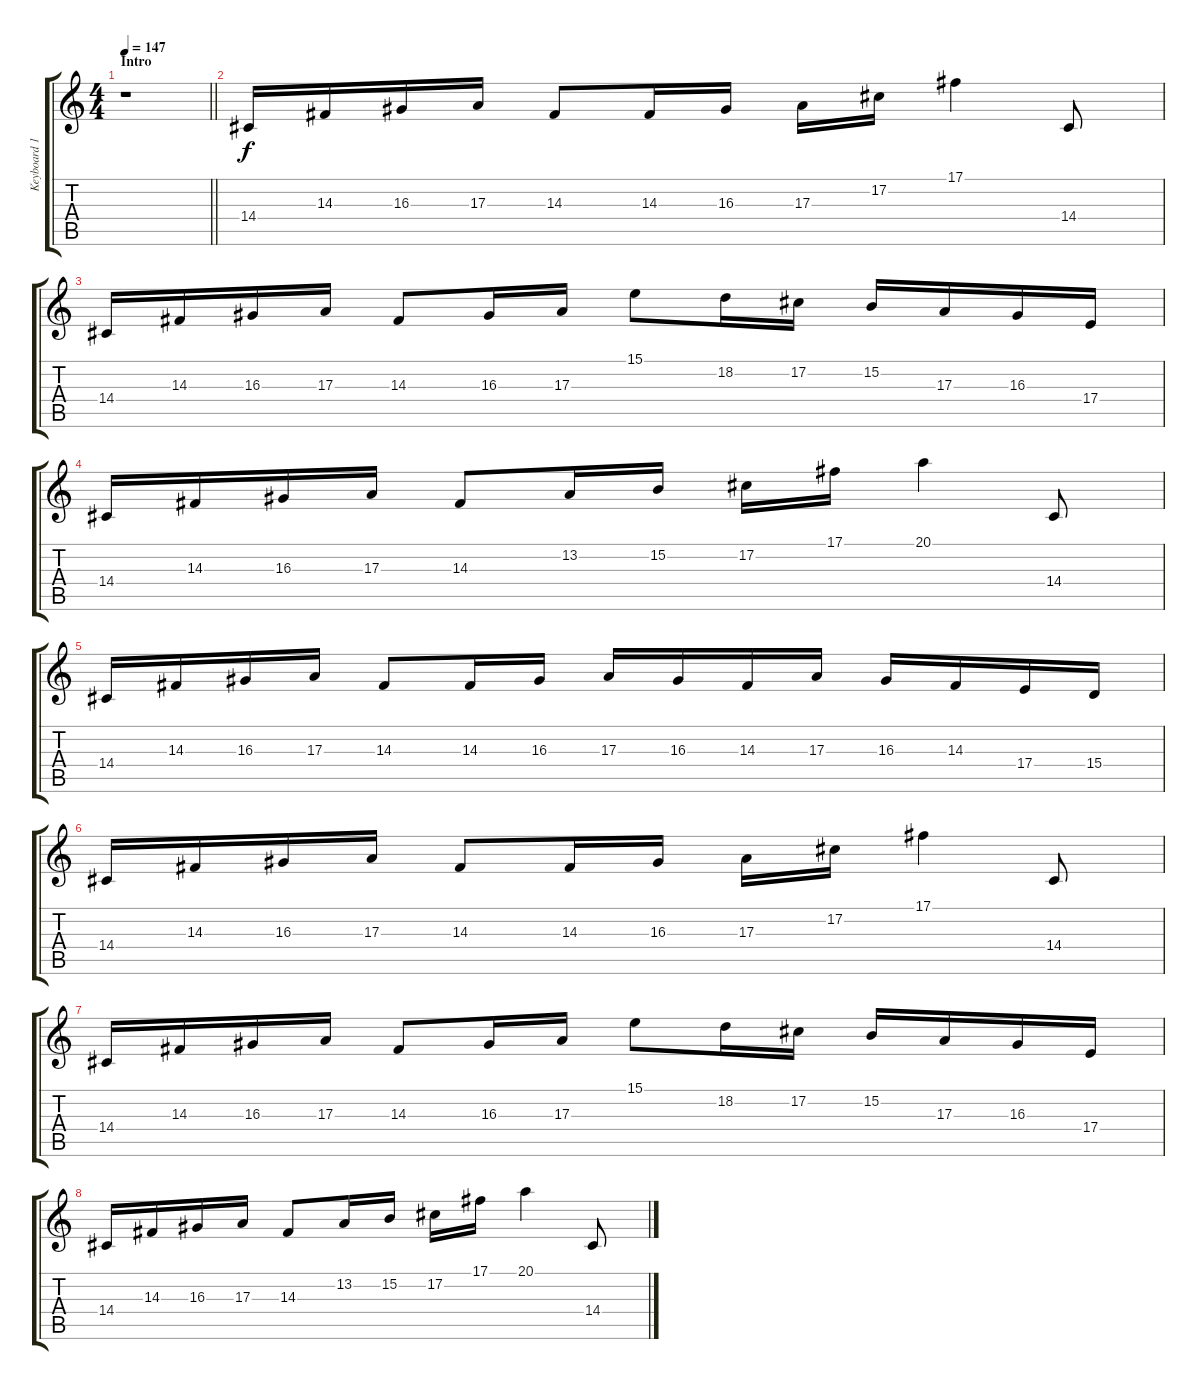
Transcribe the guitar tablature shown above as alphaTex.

\track ("Keyboard 1" "Keyboard 1") {instrument harpsichord}
\staff {score tabs}
\tuning (Db4 Ab3 E3 B2 Gb2 Db2) {hide}
\ts (4 4)
\section ("" "Intro")
\tempo 147
\clef g2
\barLineRight lightlight
\ks c
r.1{dy f instrument harpsichord} |
14.4.16 14.3.16 16.3.16 17.3.16 14.3.8 14.3.16 16.3.16 17.3.16 17.2.16 17.1.4 14.4.8 |
14.4.16 14.3.16 16.3.16 17.3.16 14.3.8 16.3.16 17.3.16 15.1.8 18.2.16 17.2.16 15.2.16 17.3.16 16.3.16 17.4.16 |
14.4.16 14.3.16 16.3.16 17.3.16 14.3.8 13.2.16 15.2.16 17.2.16 17.1.16 20.1.4 14.4.8 |
14.4.16 14.3.16 16.3.16 17.3.16 14.3.8 14.3.16 16.3.16 17.3.16 16.3.16 14.3.16 17.3.16 16.3.16 14.3.16 17.4.16 15.4.16 |
14.4.16 14.3.16 16.3.16 17.3.16 14.3.8 14.3.16 16.3.16 17.3.16 17.2.16 17.1.4 14.4.8 |
14.4.16 14.3.16 16.3.16 17.3.16 14.3.8 16.3.16 17.3.16 15.1.8 18.2.16 17.2.16 15.2.16 17.3.16 16.3.16 17.4.16 |
14.4.16 14.3.16 16.3.16 17.3.16 14.3.8 13.2.16 15.2.16 17.2.16 17.1.16 20.1.4 14.4.8
